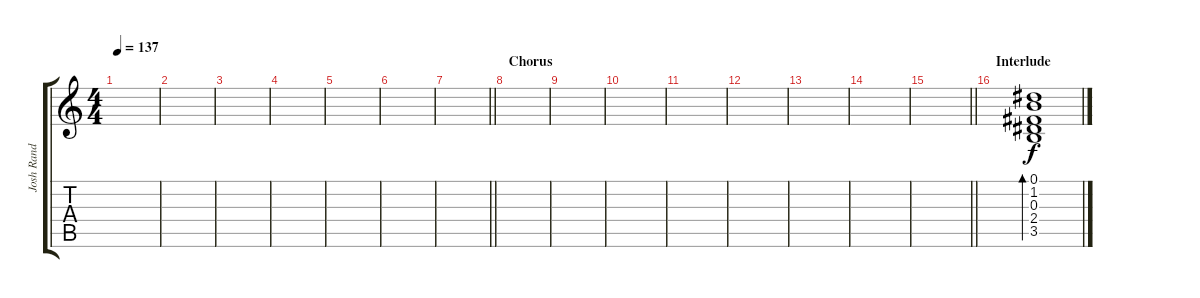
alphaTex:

\track ("Josh Rand (Clean)" "Josh Rand ") {instrument electricguitarjazz}
\staff {score tabs}
\tuning (Eb4 Bb3 Gb3 Db3 Ab2 Eb2) {hide}
\ts (4 4)
\tempo 137
\clef g2
\ks c
|
|
|
|
|
|
\barLineRight lightlight
|
\section ("" "Chorus")
|
|
|
|
|
|
|
\barLineRight lightlight
|
\section ("" "Interlude")
(0.1 1.2 0.3 2.4 3.5).1{bd 240}
